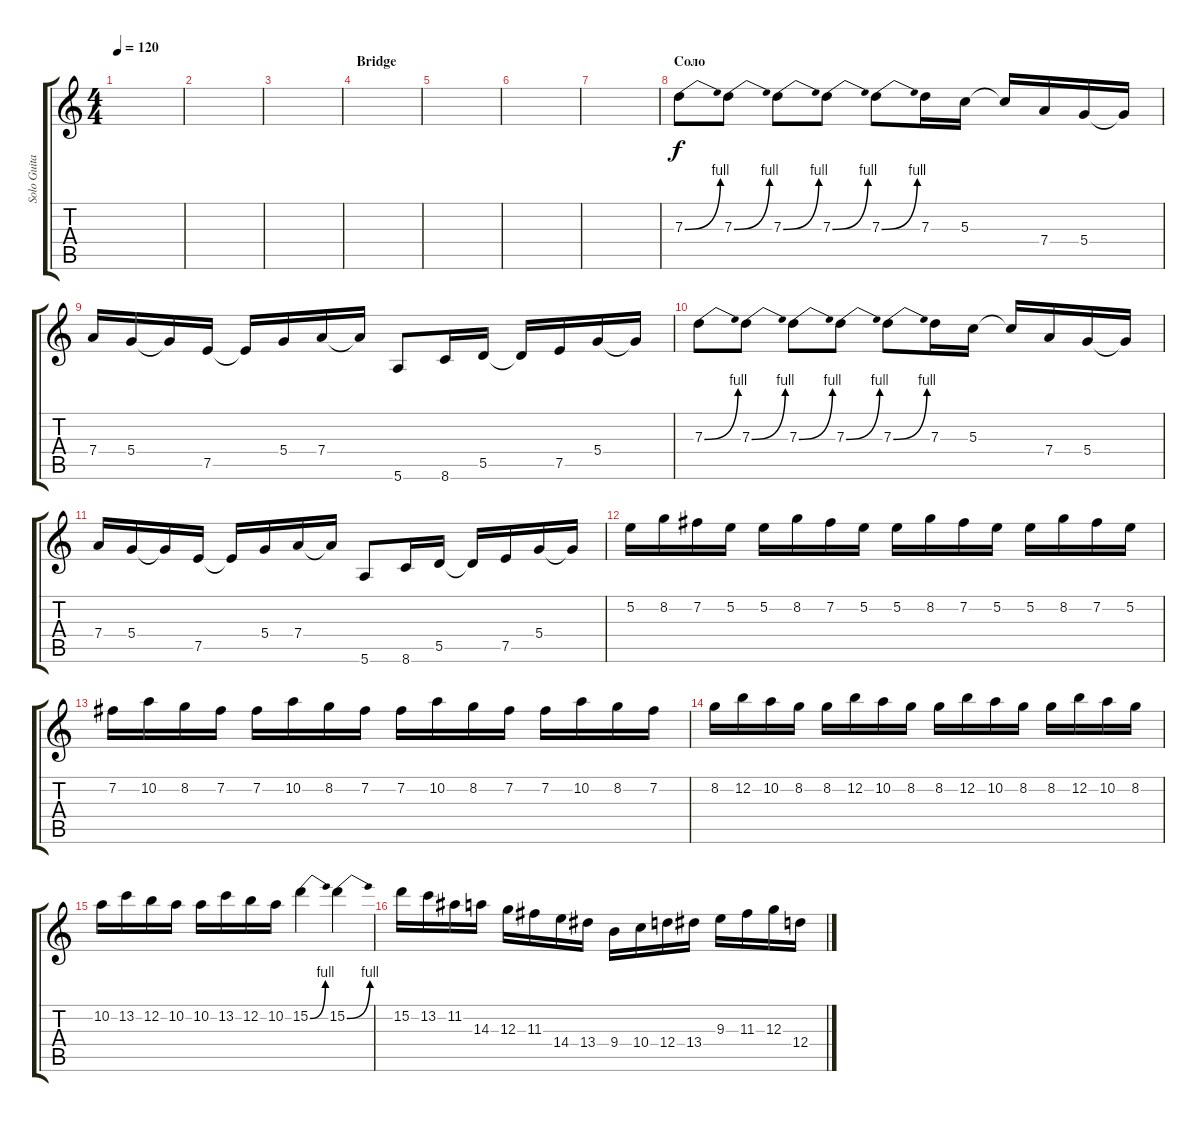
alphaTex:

\track ("Solo Guitar (Azar)" "Solo Guita") {instrument overdrivenguitar}
\staff {score tabs}
\tuning (E4 B3 G3 D3 A2 E2) {hide}
\ts (4 4)
\tempo 120
\clef g2
\ks c
|
|
|
\section ("" "Bridge")
|
|
|
|
\section ("" "Соло")
7.3{be (bend 0 0 60 4)}.8 7.3{be (bend 0 0 60 4)}.8 7.3{be (bend 0 0 60 4)}.8 7.3{be (bend 0 0 60 4)}.8 7.3{be (bend 0 0 60 4)}.8 7.3.16 5.3.16 5.3{t}.16 7.4.16 5.4.16 5.4{t}.16 |
7.4.16 5.4.16 5.4{t}.16 7.5.16 7.5{t}.16 5.4.16 7.4.16 7.4{t}.16 5.6.8 8.6.16 5.5.16 5.5{t}.16 7.5.16 5.4.16 5.4{t}.16 |
7.3{be (bend 0 0 60 4)}.8 7.3{be (bend 0 0 60 4)}.8 7.3{be (bend 0 0 60 4)}.8 7.3{be (bend 0 0 60 4)}.8 7.3{be (bend 0 0 60 4)}.8 7.3.16 5.3.16 5.3{t}.16 7.4.16 5.4.16 5.4{t}.16 |
7.4.16 5.4.16 5.4{t}.16 7.5.16 7.5{t}.16 5.4.16 7.4.16 7.4{t}.16 5.6.8 8.6.16 5.5.16 5.5{t}.16 7.5.16 5.4.16 5.4{t}.16 |
5.2.16 8.2.16 7.2.16 5.2.16 5.2.16 8.2.16 7.2.16 5.2.16 5.2.16 8.2.16 7.2.16 5.2.16 5.2.16 8.2.16 7.2.16 5.2.16 |
7.2.16 10.2.16 8.2.16 7.2.16 7.2.16 10.2.16 8.2.16 7.2.16 7.2.16 10.2.16 8.2.16 7.2.16 7.2.16 10.2.16 8.2.16 7.2.16 |
8.2.16 12.2.16 10.2.16 8.2.16 8.2.16 12.2.16 10.2.16 8.2.16 8.2.16 12.2.16 10.2.16 8.2.16 8.2.16 12.2.16 10.2.16 8.2.16 |
10.2.16 13.2.16 12.2.16 10.2.16 10.2.16 13.2.16 12.2.16 10.2.16 15.2{be (bend 0 0 60 4)}.4 15.2{be (bend 0 0 60 4)}.4 |
15.2.16 13.2.16 11.2.16 14.3.16 12.3.16 11.3.16 14.4.16 13.4.16 9.4.16 10.4.16 12.4.16 13.4.16 9.3.16 11.3.16 12.3.16 12.4.16
